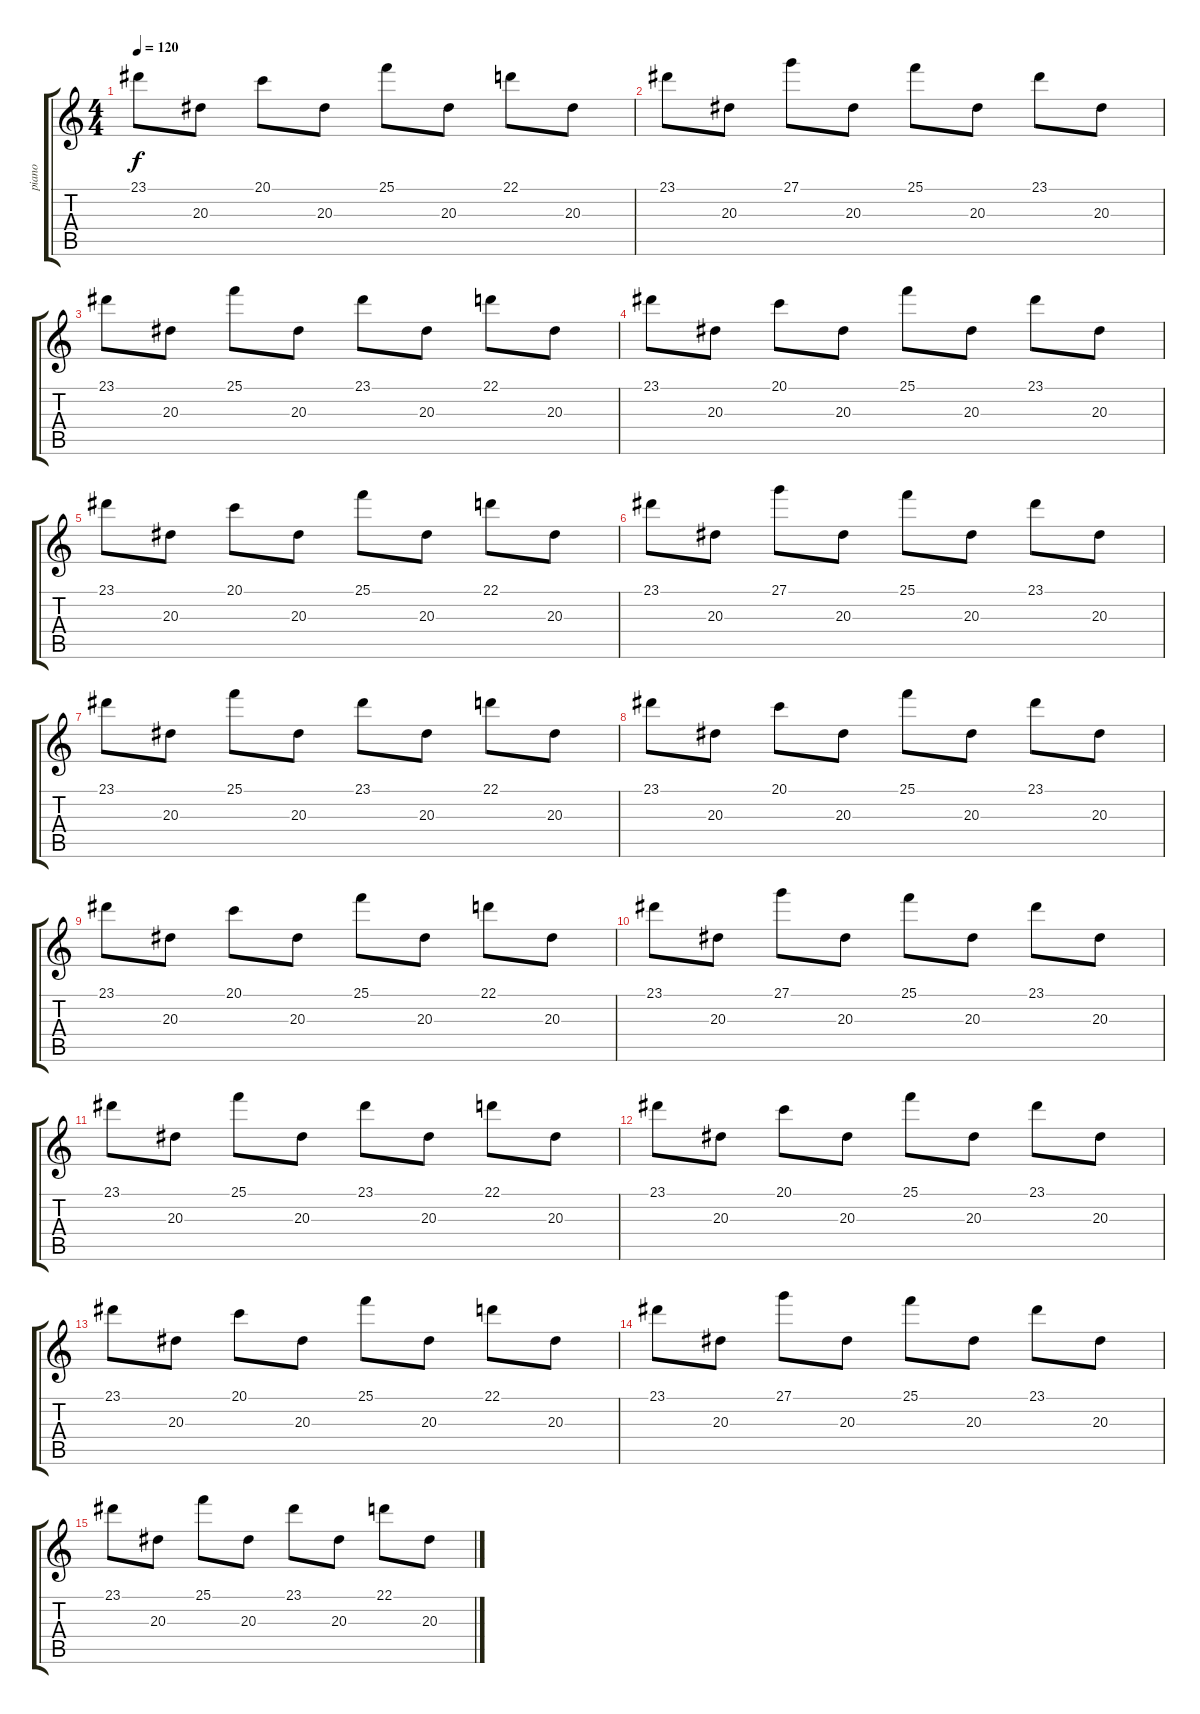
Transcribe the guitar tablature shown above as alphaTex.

\track ("piano" "piano") {instrument acousticgrandpiano}
\staff {score tabs}
\tuning (E4 B3 G3 D3 A2 E2) {hide}
\ts (4 4)
\tempo 120
\clef g2
\ks c
23.1.8{dy f} 20.3.8 20.1.8 20.3.8 25.1.8 20.3.8 22.1.8 20.3.8 |
23.1.8 20.3.8 27.1.8 20.3.8 25.1.8 20.3.8 23.1.8 20.3.8 |
23.1.8 20.3.8 25.1.8 20.3.8 23.1.8 20.3.8 22.1.8 20.3.8 |
23.1.8 20.3.8 20.1.8 20.3.8 25.1.8 20.3.8 23.1.8 20.3.8 |
23.1.8 20.3.8 20.1.8 20.3.8 25.1.8 20.3.8 22.1.8 20.3.8 |
23.1.8 20.3.8 27.1.8 20.3.8 25.1.8 20.3.8 23.1.8 20.3.8 |
23.1.8 20.3.8 25.1.8 20.3.8 23.1.8 20.3.8 22.1.8 20.3.8 |
23.1.8 20.3.8 20.1.8 20.3.8 25.1.8 20.3.8 23.1.8 20.3.8 |
23.1.8 20.3.8 20.1.8 20.3.8 25.1.8 20.3.8 22.1.8 20.3.8 |
23.1.8 20.3.8 27.1.8 20.3.8 25.1.8 20.3.8 23.1.8 20.3.8 |
23.1.8 20.3.8 25.1.8 20.3.8 23.1.8 20.3.8 22.1.8 20.3.8 |
23.1.8 20.3.8 20.1.8 20.3.8 25.1.8 20.3.8 23.1.8 20.3.8 |
23.1.8 20.3.8 20.1.8 20.3.8 25.1.8 20.3.8 22.1.8 20.3.8 |
23.1.8 20.3.8 27.1.8 20.3.8 25.1.8 20.3.8 23.1.8 20.3.8 |
23.1.8 20.3.8 25.1.8 20.3.8 23.1.8 20.3.8 22.1.8 20.3.8
